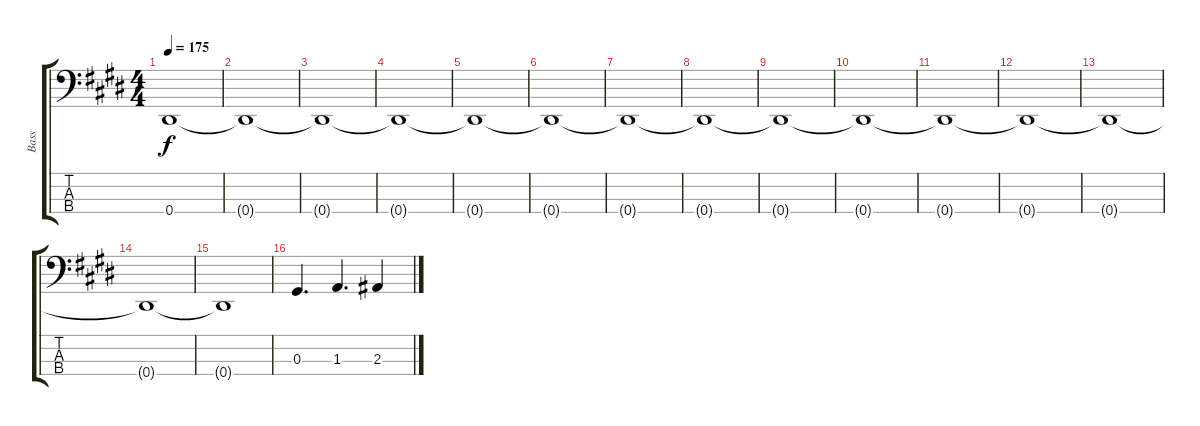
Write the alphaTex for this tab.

\track ("Bass" "Bass") {instrument electricbassfinger}
\staff {score tabs}
\tuning (Gb2 Db2 Ab1 Eb1) {hide}
\ts (4 4)
\tempo 175
\clef f4
\ks e
0.4{t}.1{dy f} |
0.4{t}.1 |
0.4{t}.1 |
0.4{t}.1 |
0.4{t}.1 |
0.4{t}.1 |
0.4{t}.1 |
0.4{t}.1 |
0.4{t}.1 |
0.4{t}.1 |
0.4{t}.1 |
0.4{t}.1 |
0.4{t}.1 |
0.4{t}.1 |
0.4{t}.1 |
0.3.4{d} 1.3.4{d} 2.3.4
